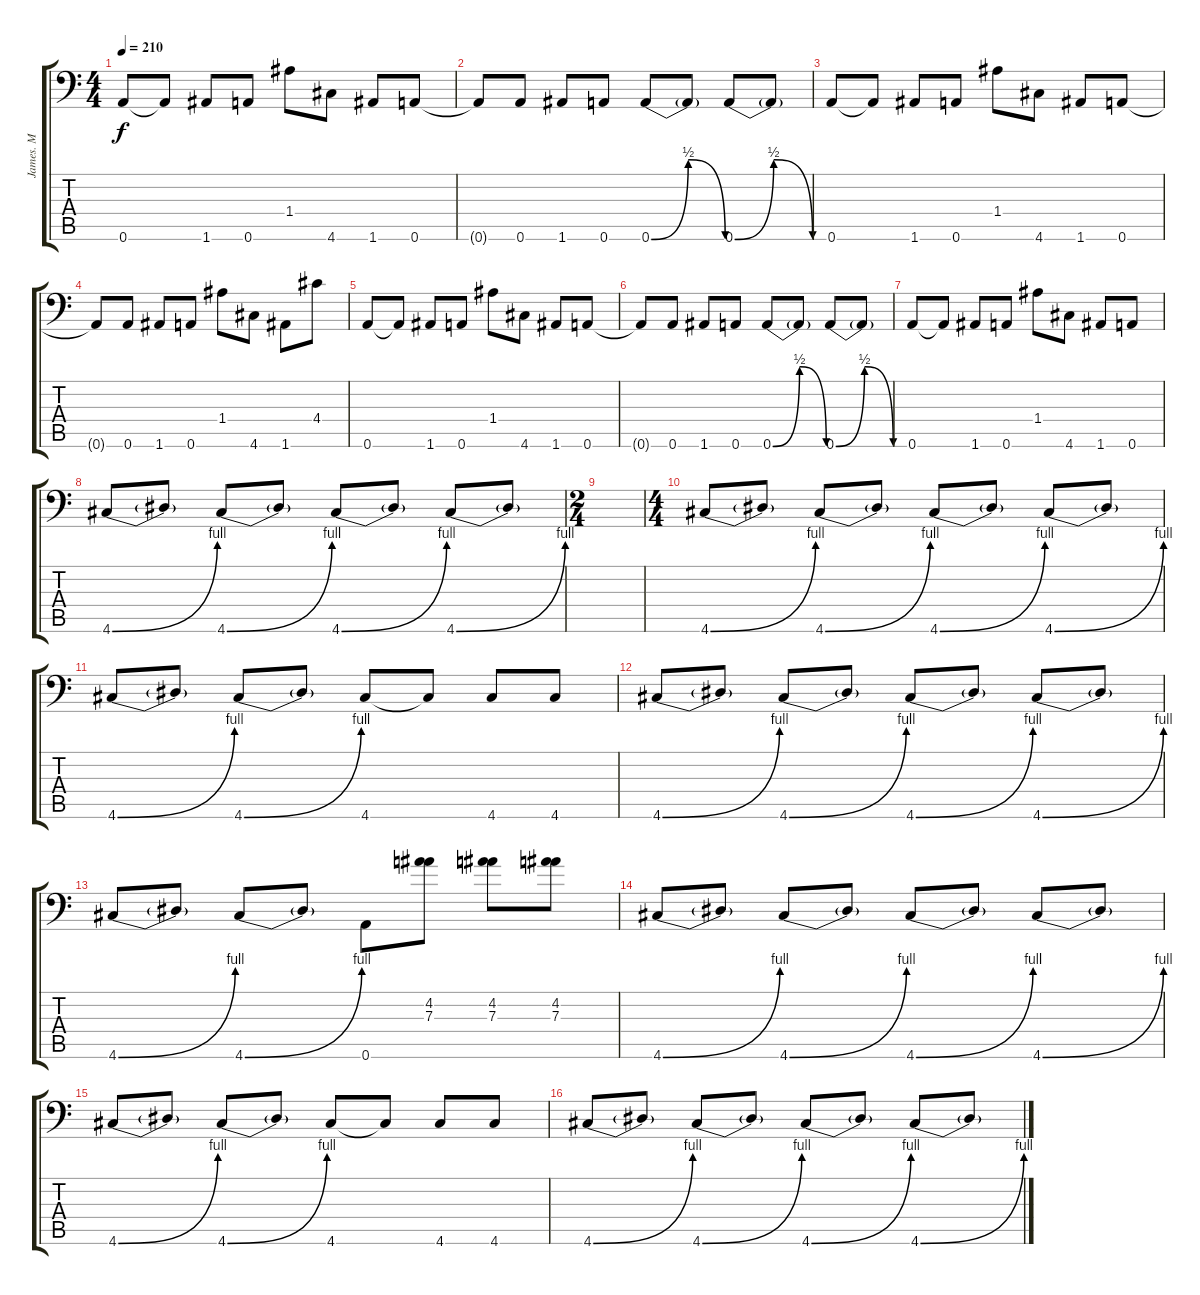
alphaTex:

\track ("James. M" "James. M") {instrument distortionguitar}
\staff {score tabs}
\tuning (B3 Gb3 D3 A2 E2 A1) {hide}
\ts (4 4)
\tempo 210
\clef f4
\ks c
0.6.8{dy f} 0.6{t}.8 1.6.8 0.6.8 1.4.8 4.6.8 1.6.8 0.6.8 |
0.6{t}.8 0.6.8 1.6.8 0.6.8 0.6{be (bendrelease 0 0 35 2 35 2 60 0)}.8 0.6{t}.8 0.6{be (bendrelease 0 0 36 2 36 2 60 0)}.8 0.6{t}.8 |
0.6.8 0.6{t}.8 1.6.8 0.6.8 1.4.8 4.6.8 1.6.8 0.6.8 |
0.6{t}.8 0.6.8 1.6.8 0.6.8 1.4.8 4.6.8 1.6.8 4.4.8 |
0.6.8 0.6{t}.8 1.6.8 0.6.8 1.4.8 4.6.8 1.6.8 0.6.8 |
0.6{t}.8 0.6.8 1.6.8 0.6.8 0.6{be (bendrelease 0 0 35 2 35 2 60 0)}.8 0.6{t}.8 0.6{be (bendrelease 0 0 36 2 36 2 60 0)}.8 0.6{t}.8 |
0.6.8 0.6{t}.8 1.6.8 0.6.8 1.4.8 4.6.8 1.6.8 0.6.8 |
4.6{be (bend 0 0 60 4)}.8 4.6{t}.8 4.6{be (bend 0 0 60 4)}.8 4.6{t}.8 4.6{be (bend 0 0 60 4)}.8 4.6{t}.8 4.6{be (bend 0 0 60 4)}.8 4.6{t}.8 |
\ts (2 4)
|
\ts (4 4)
4.6{be (bend 0 0 60 4)}.8 4.6{t}.8 4.6{be (bend 0 0 60 4)}.8 4.6{t}.8 4.6{be (bend 0 0 60 4)}.8 4.6{t}.8 4.6{be (bend 0 0 60 4)}.8 4.6{t}.8 |
4.6{be (bend 0 0 60 4)}.8 4.6{t}.8 4.6{be (bend 0 0 60 4)}.8 4.6{t}.8 4.6.8 4.6{t}.8 4.6.8 4.6.8 |
4.6{be (bend 0 0 60 4)}.8 4.6{t}.8 4.6{be (bend 0 0 60 4)}.8 4.6{t}.8 4.6{be (bend 0 0 60 4)}.8 4.6{t}.8 4.6{be (bend 0 0 60 4)}.8 4.6{t}.8 |
4.6{be (bend 0 0 60 4)}.8 4.6{t}.8 4.6{be (bend 0 0 60 4)}.8 4.6{t}.8 0.6.8 (4.2 7.3).8 (4.2 7.3).8 (4.2 7.3).8 |
4.6{be (bend 0 0 60 4)}.8 4.6{t}.8 4.6{be (bend 0 0 60 4)}.8 4.6{t}.8 4.6{be (bend 0 0 60 4)}.8 4.6{t}.8 4.6{be (bend 0 0 60 4)}.8 4.6{t}.8 |
4.6{be (bend 0 0 60 4)}.8 4.6{t}.8 4.6{be (bend 0 0 60 4)}.8 4.6{t}.8 4.6.8 4.6{t}.8 4.6.8 4.6.8 |
4.6{be (bend 0 0 60 4)}.8 4.6{t}.8 4.6{be (bend 0 0 60 4)}.8 4.6{t}.8 4.6{be (bend 0 0 60 4)}.8 4.6{t}.8 4.6{be (bend 0 0 60 4)}.8 4.6{t}.8
